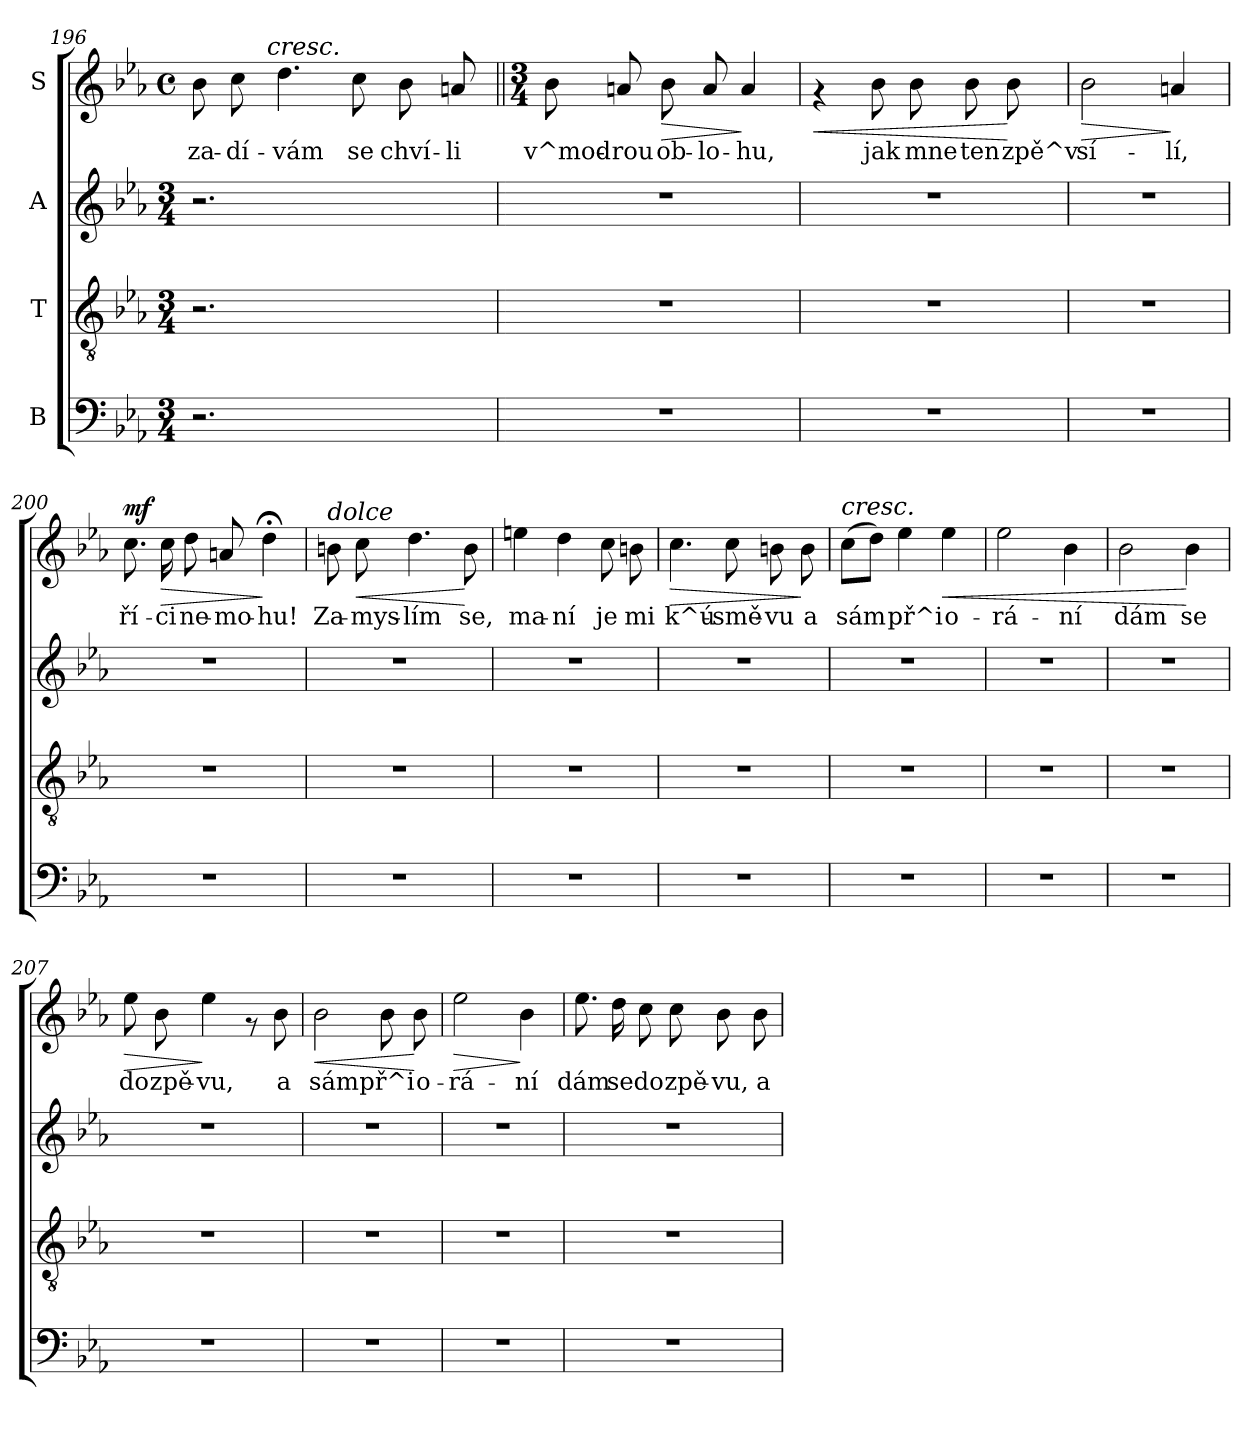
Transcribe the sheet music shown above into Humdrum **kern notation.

**kern	**kern	**kern	**kern	**text	**dynam
*part4	*part3	*part2	*part1	*part1	*part1
*staff4	*staff3	*staff2	*staff1	*staff1	*staff1
*I"B	*I"T	*I"A	*I"S	*	*
*clefF4	*clefGv2	*clefG2	*clefG2	*	*
*k[b-e-a-]	*k[b-e-a-]	*k[b-e-a-]	*k[b-e-a-]	*	*
*E-:	*E-:	*E-:	*E-:	*	*
*M3/4	*M3/4	*M3/4	*M4/4	*	*
*	*	*	*met(c)	*	*
=196	=196	=196	=196	=196	=196
!	!	!	!	!LO:LY:b:rj	!
*	*	*	*^	*	*
2.r	2.r	2.r	8b-\	8...ryy	za-	.
!	!	!	!	!	!LO:LY:b:rj	!
.	.	.	8cc\	.	-dí-	.
!	!	!	!	!LO:TX:a:i:t=cresc.	!	!
.	.	.	.	2ryy	.	.
!	!	!	!	!	!LO:LY:b:rj	!
.	.	.	4.dd\	.	-vám	.
!	!	!	!	!	!LO:LY:b:rj	!
.	.	.	8cc\	.	se	.
.	.	.	.	4ryy	.	.
!	!	!	!	!	!LO:LY:b:rj	!
4ryy	4ryy	4ryy	8b-\	.	chví-	.
!	!	!	!	!	!LO:LY:b:rj	!
.	.	.	8an/	.	-li	.
.	.	.	.	64ryy	.	.
*	*	*	*v	*v	*	*
=197	=197	=197	=197||	=197||	=197||
*	*	*	*M3/4	*	*
*	*	*	*^	*	*
!	!	!	!	!	!LO:LY:b:rj	!
*	*	*	*v	*v	*	*
2.r	2.r	2.r	8b-\	v^mod-	.
!	!	!	!	!LO:LY:b:rj	!
.	.	.	8an/	-rou	.
!	!	!	!	!LO:LY:b:rj	!LO:HP:b
.	.	.	8b-\	ob-	>
!	!	!	!	!LO:LY:b:rj	!
.	.	.	8a/	-lo-	.
!	!	!	!	!LO:LY:b:rj	!
.	.	.	4a/	-hu,	]
!!LO:LB:g=z
=198	=198	=198	=198	=198	=198
!	!	!	!	!	!LO:HP:b
2.r	2.r	2.r	4rf	.	<
!	!	!	!	!LO:LY:b:rj	!
.	.	.	8b-\	jak	.
!	!	!	!	!LO:LY:b:rj	!
.	.	.	8b-\	mne	.
!	!	!	!	!LO:LY:b:rj	!
.	.	.	8b-\	ten	.
!	!	!	!	!LO:LY:b:rj	!
.	.	.	8b-\	zpě^v	[
=199	=199	=199	=199	=199	=199
!	!	!	!	!LO:LY:b:rj	!LO:HP:b
2.r	2.r	2.r	2b-\	sí-	>
!	!	!	!	!LO:LY:b:rj	!
.	.	.	4an/	-lí,	]
=200	=200	=200	=200	=200	=200
!	!	!	!	!LO:LY:b:rj	!LO:DY:a
2.r	2.r	2.r	8.cc\	ří-	mf
!	!	!	!	!LO:LY:b:rj	!LO:HP:b
.	.	.	16cc\	-ci	>
!	!	!	!	!LO:LY:b:rj	!
.	.	.	8dd\	ne-	.
!	!	!	!	!LO:LY:b:rj	!
.	.	.	8an/	-mo-	.
!	!	!	!	!LO:LY:b:rj	!
.	.	.	4dd;<\	-hu!	]
=201	=201	=201	=201	=201	=201
!	!	!	!LO:TX:a:i:t=dolce	!	!
!	!	!	!	!LO:LY:b:rj	!
2.r	2.r	2.r	8bn\	Za-	.
!	!	!	!	!LO:LY:b:rj	!LO:HP:b
.	.	.	8cc\	-mys-	<
!	!	!	!	!LO:LY:b:rj	!
.	.	.	4.dd\	-lím	.
!	!	!	!	!LO:LY:b:rj	!
.	.	.	8b\	se,	[
=202	=202	=202	=202	=202	=202
!	!	!	!	!LO:LY:b:rj	!
2.r	2.r	2.r	4een\	ma-	.
!	!	!	!	!LO:LY:b:rj	!
.	.	.	4dd\	-ní	.
!	!	!	!	!LO:LY:b:rj	!
.	.	.	8cc\	je	.
!	!	!	!	!LO:LY:b:rj	!
.	.	.	8bn\	mi	.
!!LO:LB:g=z
=203	=203	=203	=203	=203	=203
!	!	!	!	!LO:LY:b:rj	!LO:HP:b
2.r	2.r	2.r	4.cc\	k^ú-	>
!	!	!	!	!LO:LY:b:rj	!
.	.	.	8cc\	-smě-	.
!	!	!	!	!LO:LY:b:rj	!
.	.	.	8bn\	-vu	.
!	!	!	!	!LO:LY:b:rj	!
.	.	.	8b\	a	]
=204	=204	=204	=204	=204	=204
!	!	!	!LO:TX:a:i:t=cresc.	!	!
!	!	!	!	!LO:LY:b:rj	!
2.r	2.r	2.r	(>8cc\L	sám	.
!	!	!	!	!LO:LY:b:rj	!
.	.	.	8dd\J)	.	.
!	!	!	!	!LO:LY:b:rj	!
.	.	.	4ee-\	př^i	.
!	!	!	!	!LO:LY:b:rj	!LO:HP:b
.	.	.	4ee-\	o-	<
=205	=205	=205	=205	=205	=205
!	!	!	!	!LO:LY:b:rj	!
2.r	2.r	2.r	2ee-\	-rá-	.
!	!	!	!	!LO:LY:b:rj	!
.	.	.	4b-\	-ní	.
=206	=206	=206	=206	=206	=206
!	!	!	!	!LO:LY:b:rj	!
2.r	2.r	2.r	2b-\	dám	.
!	!	!	!	!LO:LY:b:rj	!
.	.	.	4b-\	se	[
=207	=207	=207	=207	=207	=207
!	!	!	!	!LO:LY:b:rj	!LO:HP:b
2.r	2.r	2.r	8ee-\	do	>
!	!	!	!	!LO:LY:b:rj	!
.	.	.	8b-\	zpě-	.
!	!	!	!	!LO:LY:b:rj	!
.	.	.	4ee-\	-vu,	]
.	.	.	8rf	.	.
!	!	!	!	!LO:LY:b:rj	!
.	.	.	8b-\	a	.
=208	=208	=208	=208	=208	=208
!	!	!	!	!LO:LY:b:rj	!LO:HP:b
2.r	2.r	2.r	2b-\	sám	<
!	!	!	!	!LO:LY:b:rj	!
.	.	.	8b-\	př^i	.
!	!	!	!	!LO:LY:b:rj	!
.	.	.	8b-\	o-	[
!!LO:LB:g=z
=209	=209	=209	=209	=209	=209
!	!	!	!	!LO:LY:b:rj	!LO:HP:b
2.r	2.r	2.r	2ee-\	-rá-	>
!	!	!	!	!LO:LY:b:rj	!
.	.	.	4b-\	-ní	]
=210	=210	=210	=210	=210	=210
!	!	!	!	!LO:LY:b:rj	!
2.r	2.r	2.r	8.ee-\	dám	.
!	!	!	!	!LO:LY:b:rj	!
.	.	.	16dd\	se	.
!	!	!	!	!LO:LY:b:rj	!
.	.	.	8cc\	do	.
!	!	!	!	!LO:LY:b:rj	!
.	.	.	8cc\	zpě-	.
!	!	!	!	!LO:LY:b:rj	!
.	.	.	8b-\	-vu,	.
!	!	!	!	!LO:LY:b:rj	!
.	.	.	8b-\	a	.
=	=	=	=	=	=
*-	*-	*-	*-	*-	*-
